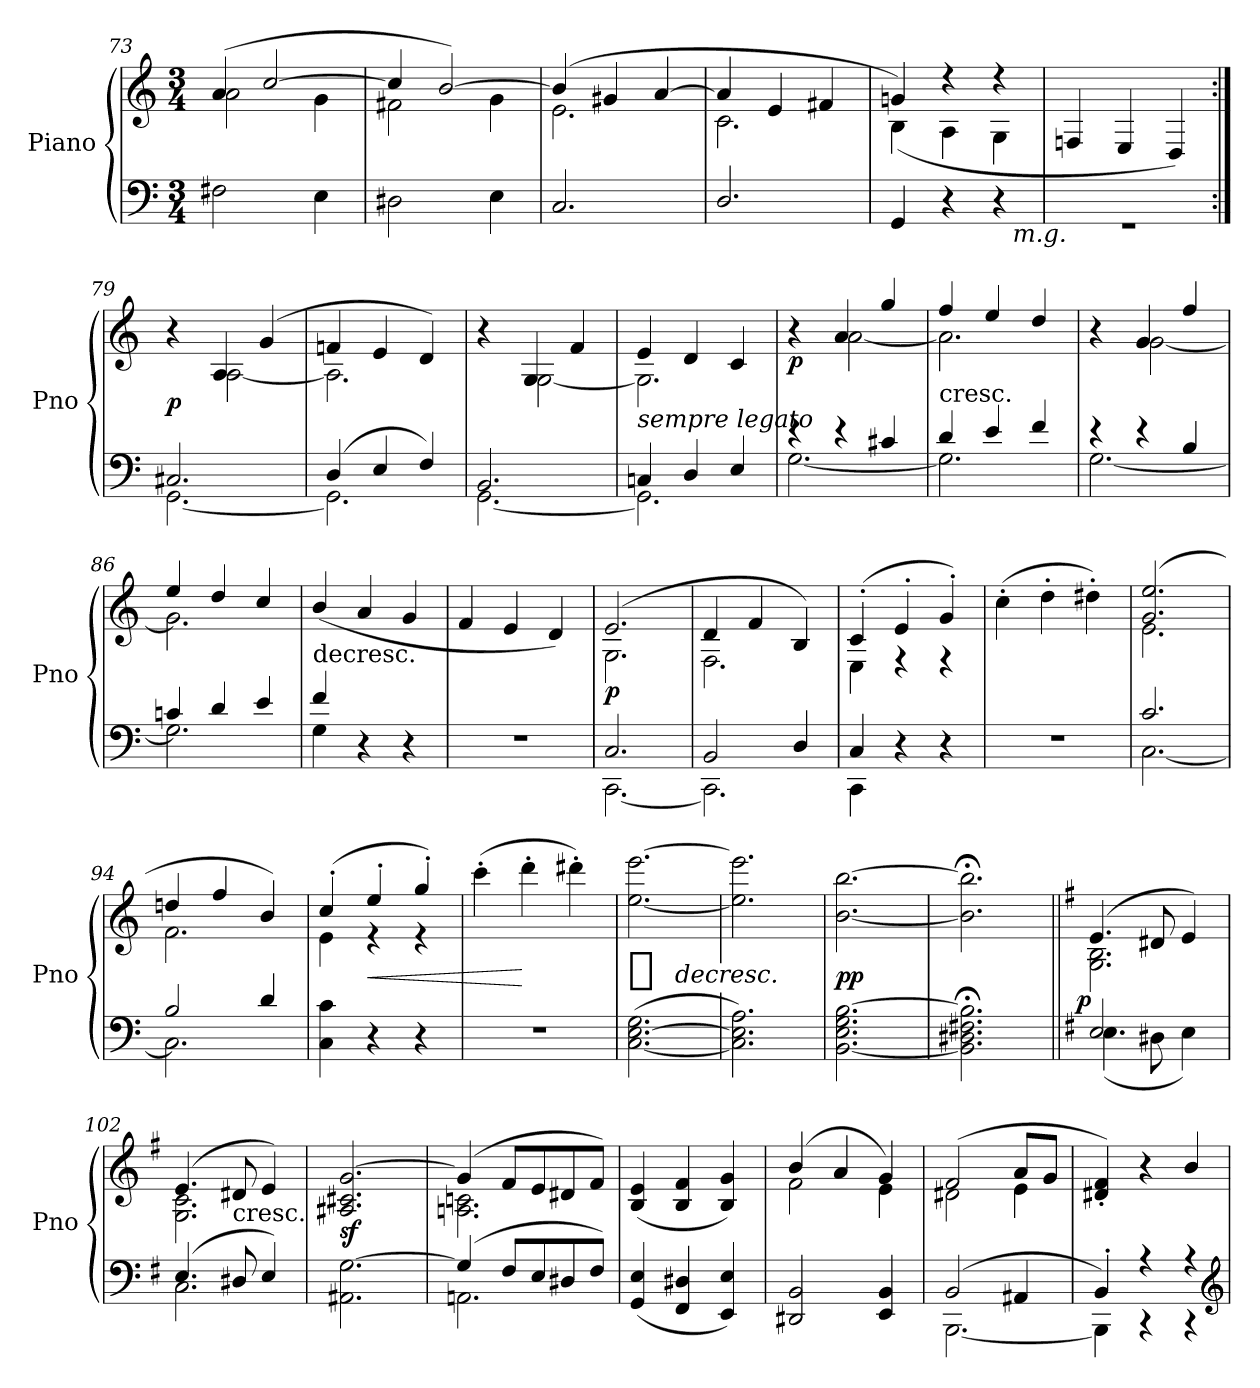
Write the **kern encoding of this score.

**kern	**kern	**dynam
*part1	*part1	*part1
*staff2	*staff1	*staff1/2
*I"Piano	*	*
*I'Pno	*	*
*clefF4	*clefG2	*
*k[]	*k[]	*
*M3/4	*M3/4	*
=73	=73	=73
*	*^	*
2F#X	(4a	2a	.
.	[2cc	.	.
4E	.	4g	.
=74	=74	=74	=74
2D#X	4cc]	2f#X	.
.	[2b)	.	.
4E	.	4g	.
=75	=75	=75	=75
2.C	(4b]	2.e	.
.	4g#X	.	.
.	[4a	.	.
=76	=76	=76	=76
2.D/	4a]	2.c	.
.	4e	.	.
.	4f#X	.	.
=77	=77	=77	=77
4GG	4gn)	(>4B	.
4r	4r	4A	.
4r	4r	4G	.
=78	=78	=78	=78
!LO:TX:b:i:rj:t=m.g.	!	!	!
*	*v	*v	*
2.rGG	4Fn/	.
.	4E/	.
.	4D/)	.
=79:|!	=79:|!	=79:|!
*^	*^	*
2.C#X	[2.GG	4r	4ryy	p
.	.	4A	[2A	.
.	.	(4g	.	.
=80	=80	=80	=80	=80
(4D	2.GG]	4fn	2.A]	.
4E	.	4e	.	.
4F)	.	4d)	.	.
=81	=81	=81	=81	=81
2.BB	[2.GG	4r	4ryy	.
.	.	4G	[2G	.
.	.	4f	.	.
=82	=82	=82	=82	=82
!	!	!LO:TX:b:i:t=sempre legato	!	!
4Cn	2.GG]	4e	2.G]	.
4D	.	4d	.	.
4E	.	4c	.	.
=83	=83	=83	=83	=83
!	!	!	!	!LO:DY:b
4re	[2.G	4r	4ryy	p
4re	.	4a	[2a	.
4c#X	.	4gg	.	.
=84	=84	=84	=84	=84
!	!	!LO:TX:c:t=cresc.	!	!
4d	2.G]	4ff	2.a]	.
4e	.	4ee	.	.
4f	.	4dd	.	.
=85	=85	=85	=85	=85
4re	[2.G	4r	4ryy	.
4re	.	4g	[2g	.
4B	.	4ff	.	.
=86	=86	=86	=86	=86
4cn	2.G]	4ee	2.g]	.
4d	.	4dd	.	.
4e	.	4cc	.	.
*	*	*v	*v	*
=87	=87	=87	=87
!	!	!LO:TX:c:t=decresc.	!
4f	4G	(4b/	.
4r	4ryy	4a	.
4r	4ryy	4g	.
*v	*v	*	*
=88	=88	=88
2.r	4f	.
.	4e	.
.	4d)	.
=89	=89	=89
*^	*^	*
2.C	[2.CC	(2.e	2.G	p
=90	=90	=90	=90	=90
2BB	2.CC]	4d	2.F	.
.	.	4f	.	.
4D	.	4B)	.	.
=91	=91	=91	=91	=91
4C	4CC	(4c'	4E	.
4r	4ryy	4e'	4rF	.
4r	4ryy	4g')	4rF	.
*v	*v	*	*	*
*	*v	*v	*
=92	=92	=92
2.r	(4cc'	.
.	4dd'	.
.	4dd#X')	.
=93	=93	=93
*^	*^	*
2.c	[2.C	(2.g 2.ee	2.e	.
=94	=94	=94	=94	=94
2B	2.C]	4ddn	2.f	.
.	.	4ff	.	.
4d	.	4b)	.	.
*v	*v	*	*	*
=95	=95	=95	=95
4C 4c	(4cc'	4e	.
4r	4ee'	4re	<
4r	4gg')	4re	.
*	*v	*v	*
=96	=96	=96
2.r	(4ccc'	.
.	4ddd'	[
.	4ddd#X')	.
=97	=97	=97
!	!	!LO:DY:t=%s decresc.
([2.C [2.E 2.G	[2.ee [2.eee	p
=98	=98	=98
2.C] 2.E] 2.A)	2.ee] 2.eee]	.
=99	=99	=99
[2.BB 2.E 2.G [2.B	[2.b [2.bb	pp
=100	=100	=100
2.BB];< 2.D#X;< 2.F#X;< 2.B];<	2.b];< 2.bb];<	.
=101||	=101||	=101||
*k[f#]	*k[f#]	*
*	*MM108	*
*^	*^	*
!	!	!	!	!LO:DY:rj
2.E	(4.E	(4.e	2.G 2.B	p
.	8D#X	8d#X	.	.
.	4E)	4e)	.	.
=102	=102	=102	=102	=102
(4.E	2.C	(4.e	2.G 2.c	.
!	!	!LO:TX:c:t=cresc.	!	!
8D#X	.	8d#X	.	.
4E)	.	4e)	.	.
*v	*v	*	*	*
*	*v	*v	*
=103	=103	=103
2.AA#X [2.G	2.A#X 2.c#X [2.g	sf
=104	=104	=104
*^	*^	*
(4G]	2.AAn	(4g]	2.An 2.cn	.
8F#L	.	8f#L	.	.
8E	.	8e	.	.
8D#X	.	8d#X	.	.
8F#J)	.	8f#J)	.	.
*v	*v	*	*	*
*	*v	*v	*
=105	=105	=105
(4GG 4E	(>4B 4e	.
4FF# 4D#X	4B 4f#	.
4EE 4E)	4B 4g)	.
=106	=106	=106
*	*^	*
2DD#X 2BB	(4b	2f#	.
.	4a	.	.
4EE 4BB	4g)	4e	.
=107	=107	=107	=107
*^	*	*	*
(2BB	[2.BBB	(2f#	2d#X	.
4AA#X	.	8aL	4e	.
.	.	8gJ	.	.
*	*	*v	*v	*
=108	=108	=108	=108
4BB')	4BBB]	4d#X' 4f#')	.
4r	4r	4r	.
4r	4r	4b/	.
*v	*v	*	*
*clefG2	*	*
=	=	=
*-	*-	*-
